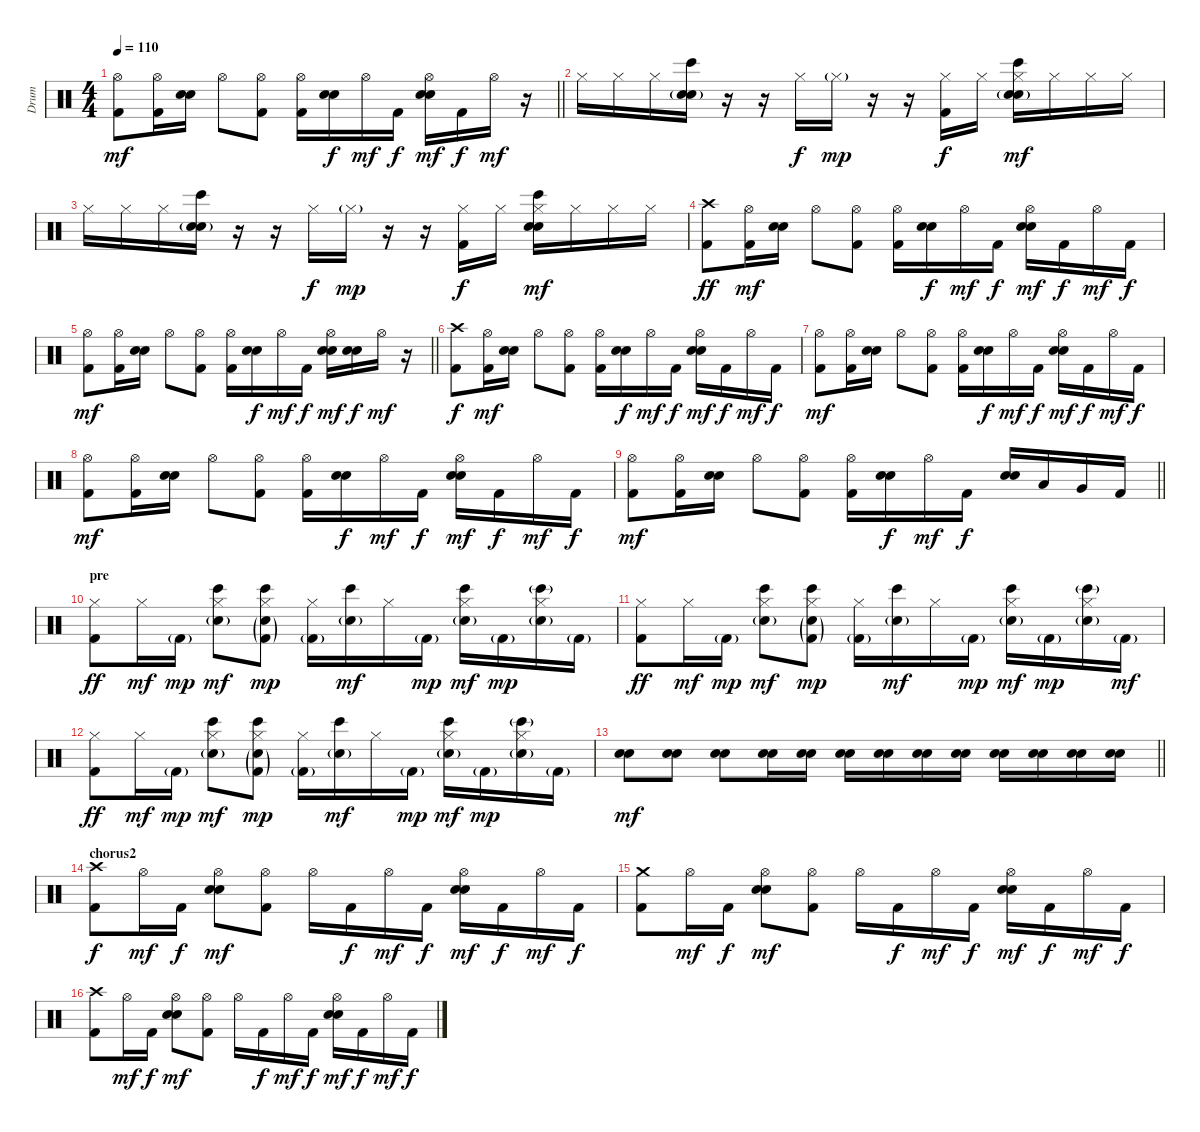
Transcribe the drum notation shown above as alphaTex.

\track ("Drum" "Drum") {instrument percussion}
\staff {score}
\articulation defaults
\ts (4 4)
\tempo 110
\clef neutral
\barLineRight lightlight
\ks c
("Hi-Hat (open)" "Kick (hit) 2").8{dy mf} ("Hi-Hat (open)" "Kick (hit) 2").16 ("Electric Snare (hit)" "Snare (hit) 2").16 "Hi-Hat (open)".8 ("Hi-Hat (open)" "Kick (hit) 2").8 ("Hi-Hat (open)" "Kick (hit) 2").16 ("Electric Snare (hit)" "Snare (hit) 2").16{dy f} "Hi-Hat (open)".16{dy mf} "Kick (hit) 2".16{dy f} ("Hi-Hat (open)" "Electric Snare (hit)" "Snare (hit) 2").16{dy mf} "Kick (hit) 2".16{dy f} "Hi-Hat (open)".16{dy mf} r.16 |
"Hi-Hat (closed)".16 "Hi-Hat (closed)".16 "Hi-Hat (closed)".16 ("Bongo High (hit)" "Electric Snare (hit)"{g} "Snare (hit) 2").16 r.16 r.16 "Hi-Hat (closed)".16{dy f} "Hi-Hat (closed)"{g}.16{dy mp} r.16 r.16 ("Hi-Hat (closed)" "Kick (hit) 2").16{dy f} "Hi-Hat (closed)".16 ("Hi-Hat (closed)" "Bongo High (hit)" "Electric Snare (hit)"{g} "Snare (hit) 2").16{dy mf} "Hi-Hat (closed)".16 "Hi-Hat (closed)".16 "Hi-Hat (closed)".16 |
"Hi-Hat (closed)".16 "Hi-Hat (closed)".16 "Hi-Hat (closed)".16 ("Bongo High (hit)" "Electric Snare (hit)"{g} "Snare (hit) 2").16 r.16 r.16 "Hi-Hat (closed)".16{dy f} "Hi-Hat (closed)"{g}.16{dy mp} r.16 r.16 ("Hi-Hat (closed)" "Kick (hit) 2").16{dy f} "Hi-Hat (closed)".16 ("Hi-Hat (closed)" "Bongo High (hit)" "Electric Snare (hit)" "Snare (hit) 2").16{dy mf} "Hi-Hat (closed)".16 "Hi-Hat (closed)".16 "Hi-Hat (closed)".16 |
("Crash high (hit)" "Kick (hit) 2").8{dy ff} ("Hi-Hat (open)" "Kick (hit) 2").16{dy mf} ("Electric Snare (hit)" "Snare (hit) 2").16 "Hi-Hat (open)".8 ("Hi-Hat (open)" "Kick (hit) 2").8 ("Hi-Hat (open)" "Kick (hit) 2").16 ("Electric Snare (hit)" "Snare (hit) 2").16{dy f} "Hi-Hat (open)".16{dy mf} "Kick (hit) 2".16{dy f} ("Hi-Hat (open)" "Electric Snare (hit)" "Snare (hit) 2").16{dy mf} "Kick (hit) 2".16{dy f} "Hi-Hat (open)".16{dy mf} "Kick (hit) 2".16{dy f} |
\barLineRight lightlight
("Hi-Hat (open)" "Kick (hit) 2").8{dy mf} ("Hi-Hat (open)" "Kick (hit) 2").16 ("Electric Snare (hit)" "Snare (hit) 2").16 "Hi-Hat (open)".8 ("Hi-Hat (open)" "Kick (hit) 2").8 ("Hi-Hat (open)" "Kick (hit) 2").16 ("Electric Snare (hit)" "Snare (hit) 2").16{dy f} "Hi-Hat (open)".16{dy mf} "Kick (hit) 2".16{dy f} ("Hi-Hat (open)" "Electric Snare (hit)" "Snare (hit) 2").16{dy mf} ("Electric Snare (hit)" "Snare (hit) 2").16{dy f} "Hi-Hat (open)".16{dy mf} r.16 |
("Crash high (hit)" "Kick (hit) 2").8{dy f} ("Hi-Hat (open)" "Kick (hit) 2").16{dy mf} ("Electric Snare (hit)" "Snare (hit) 2").16 "Hi-Hat (open)".8 ("Hi-Hat (open)" "Kick (hit) 2").8 ("Hi-Hat (open)" "Kick (hit) 2").16 ("Electric Snare (hit)" "Snare (hit) 2").16{dy f} "Hi-Hat (open)".16{dy mf} "Kick (hit) 2".16{dy f} ("Hi-Hat (open)" "Electric Snare (hit)" "Snare (hit) 2").16{dy mf} "Kick (hit) 2".16{dy f} "Hi-Hat (open)".16{dy mf} "Kick (hit) 2".16{dy f} |
("Hi-Hat (open)" "Kick (hit) 2").8{dy mf} ("Hi-Hat (open)" "Kick (hit) 2").16 ("Electric Snare (hit)" "Snare (hit) 2").16 "Hi-Hat (open)".8 ("Hi-Hat (open)" "Kick (hit) 2").8 ("Hi-Hat (open)" "Kick (hit) 2").16 ("Electric Snare (hit)" "Snare (hit) 2").16{dy f} "Hi-Hat (open)".16{dy mf} "Kick (hit) 2".16{dy f} ("Hi-Hat (open)" "Electric Snare (hit)" "Snare (hit) 2").16{dy mf} "Kick (hit) 2".16{dy f} "Hi-Hat (open)".16{dy mf} "Kick (hit) 2".16{dy f} |
("Hi-Hat (open)" "Kick (hit) 2").8{dy mf} ("Hi-Hat (open)" "Kick (hit) 2").16 ("Electric Snare (hit)" "Snare (hit) 2").16 "Hi-Hat (open)".8 ("Hi-Hat (open)" "Kick (hit) 2").8 ("Hi-Hat (open)" "Kick (hit) 2").16 ("Electric Snare (hit)" "Snare (hit) 2").16{dy f} "Hi-Hat (open)".16{dy mf} "Kick (hit) 2".16{dy f} ("Hi-Hat (open)" "Electric Snare (hit)" "Snare (hit) 2").16{dy mf} "Kick (hit) 2".16{dy f} "Hi-Hat (open)".16{dy mf} "Kick (hit) 2".16{dy f} |
\barLineRight lightlight
("Hi-Hat (open)" "Kick (hit) 2").8{dy mf} ("Hi-Hat (open)" "Kick (hit) 2").16 ("Electric Snare (hit)" "Snare (hit) 2").16 "Hi-Hat (open)".8 ("Hi-Hat (open)" "Kick (hit) 2").8 ("Hi-Hat (open)" "Kick (hit) 2").16 ("Electric Snare (hit)" "Snare (hit) 2").16{dy f} "Hi-Hat (open)".16{dy mf} "Kick (hit) 2".16{dy f} ("Electric Snare (hit)" "Snare (hit) 2").16 "Low Tom (hit)".16 "Very Low Tom (hit)".16 "Kick (hit) 2".16 |
\section ("" "pre")
("Hi-Hat (closed)" "Kick (hit) 2").8{dy ff} "Hi-Hat (closed)".16{dy mf} "Kick (hit) 2"{g}.16{dy mp} ("Hi-Hat (closed)" "Snare (hit) 2"{g} "Bongo High (hit)").8{dy mf} ("Hi-Hat (closed)" "Snare (hit) 2"{g} "Bongo High (hit)" "Kick (hit) 2"{g}).8{dy mp} ("Hi-Hat (closed)" "Kick (hit) 2"{g}).16 ("Snare (hit) 2"{g} "Bongo High (hit)").16{dy mf} "Hi-Hat (closed)".16 "Kick (hit) 2"{g}.16{dy mp} ("Hi-Hat (closed)" "Snare (hit) 2"{g} "Bongo High (hit)").16{dy mf} "Kick (hit) 2"{g}.16{dy mp} ("Hi-Hat (closed)" "Snare (hit) 2"{g} "Bongo High (hit)"{g}).16 "Kick (hit) 2"{g}.16 |
("Hi-Hat (closed)" "Kick (hit) 2").8{dy ff} "Hi-Hat (closed)".16{dy mf} "Kick (hit) 2"{g}.16{dy mp} ("Hi-Hat (closed)" "Snare (hit) 2"{g} "Bongo High (hit)").8{dy mf} ("Hi-Hat (closed)" "Snare (hit) 2"{g} "Bongo High (hit)" "Kick (hit) 2"{g}).8{dy mp} ("Hi-Hat (closed)" "Kick (hit) 2"{g}).16 ("Snare (hit) 2"{g} "Bongo High (hit)").16{dy mf} "Hi-Hat (closed)".16 "Kick (hit) 2"{g}.16{dy mp} ("Hi-Hat (closed)" "Snare (hit) 2"{g} "Bongo High (hit)").16{dy mf} "Kick (hit) 2"{g}.16{dy mp} ("Hi-Hat (closed)" "Snare (hit) 2"{g} "Bongo High (hit)"{g}).16 "Kick (hit) 2"{g}.16{dy mf} |
("Hi-Hat (closed)" "Kick (hit) 2").8{dy ff} "Hi-Hat (closed)".16{dy mf} "Kick (hit) 2"{g}.16{dy mp} ("Hi-Hat (closed)" "Snare (hit) 2"{g} "Bongo High (hit)").8{dy mf} ("Hi-Hat (closed)" "Snare (hit) 2"{g} "Bongo High (hit)" "Kick (hit) 2"{g}).8{dy mp} ("Hi-Hat (closed)" "Kick (hit) 2"{g}).16 ("Snare (hit) 2"{g} "Bongo High (hit)").16{dy mf} "Hi-Hat (closed)".16 "Kick (hit) 2"{g}.16{dy mp} ("Hi-Hat (closed)" "Snare (hit) 2"{g} "Bongo High (hit)").16{dy mf} "Kick (hit) 2"{g}.16{dy mp} ("Hi-Hat (closed)" "Snare (hit) 2"{g} "Bongo High (hit)"{g}).16 "Kick (hit) 2"{g}.16 |
\barLineRight lightlight
("Electric Snare (hit)" "Snare (hit) 2").8{dy mf} ("Electric Snare (hit)" "Snare (hit) 2").8 ("Electric Snare (hit)" "Snare (hit) 2").8 ("Electric Snare (hit)" "Snare (hit) 2").16 ("Electric Snare (hit)" "Snare (hit) 2").16 ("Electric Snare (hit)" "Snare (hit) 2").16 ("Electric Snare (hit)" "Snare (hit) 2").16 ("Electric Snare (hit)" "Snare (hit) 2").16 ("Electric Snare (hit)" "Snare (hit) 2").16 ("Electric Snare (hit)" "Snare (hit) 2").16 ("Electric Snare (hit)" "Snare (hit) 2").16 ("Electric Snare (hit)" "Snare (hit) 2").16 ("Electric Snare (hit)" "Snare (hit) 2").16 |
\section ("" "chorus2")
("Crash high (hit)" "Kick (hit) 2").8{dy f} "Hi-Hat (open)".16{dy mf} "Kick (hit) 2".16{dy f} ("Hi-Hat (open)" "Electric Snare (hit)" "Snare (hit) 2").8{dy mf} ("Hi-Hat (open)" "Kick (hit) 2").8 "Hi-Hat (open)".16 "Kick (hit) 2".16{dy f} "Hi-Hat (open)".16{dy mf} "Kick (hit) 2".16{dy f} ("Hi-Hat (open)" "Electric Snare (hit)" "Snare (hit) 2").16{dy mf} "Kick (hit) 2".16{dy f} "Hi-Hat (open)".16{dy mf} "Kick (hit) 2".16{dy f} |
("Crash medium (hit)" "Kick (hit) 2").8 "Hi-Hat (open)".16{dy mf} "Kick (hit) 2".16{dy f} ("Hi-Hat (open)" "Electric Snare (hit)" "Snare (hit) 2").8{dy mf} ("Hi-Hat (open)" "Kick (hit) 2").8 "Hi-Hat (open)".16 "Kick (hit) 2".16{dy f} "Hi-Hat (open)".16{dy mf} "Kick (hit) 2".16{dy f} ("Hi-Hat (open)" "Electric Snare (hit)" "Snare (hit) 2").16{dy mf} "Kick (hit) 2".16{dy f} "Hi-Hat (open)".16{dy mf} "Kick (hit) 2".16{dy f} |
("Crash high (hit)" "Kick (hit) 2").8 "Hi-Hat (open)".16{dy mf} "Kick (hit) 2".16{dy f} ("Hi-Hat (open)" "Electric Snare (hit)" "Snare (hit) 2").8{dy mf} ("Hi-Hat (open)" "Kick (hit) 2").8 "Hi-Hat (open)".16 "Kick (hit) 2".16{dy f} "Hi-Hat (open)".16{dy mf} "Kick (hit) 2".16{dy f} ("Hi-Hat (open)" "Electric Snare (hit)" "Snare (hit) 2").16{dy mf} "Kick (hit) 2".16{dy f} "Hi-Hat (open)".16{dy mf} "Kick (hit) 2".16{dy f}
